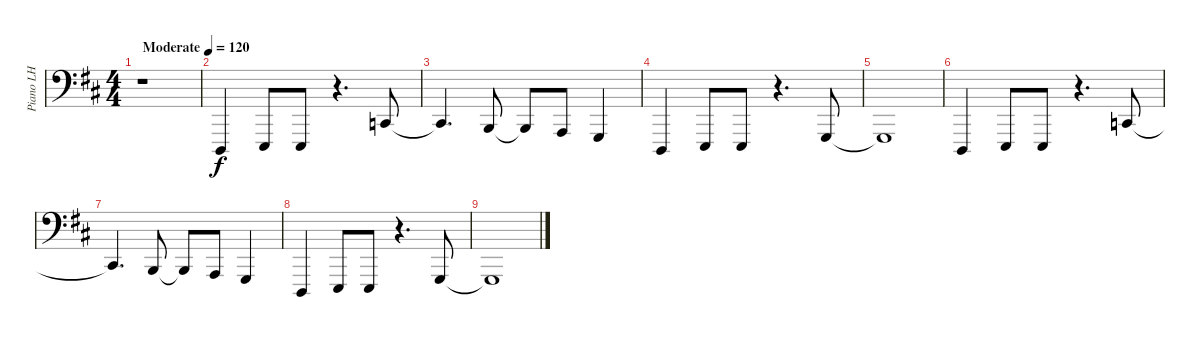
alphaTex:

\track ("Piano LH" "Piano LH") {instrument brightacousticpiano}
\staff {score}
\tuning (C3 G2 D2 A1 E1 B0) {hide}
\ts (4 4)
\tempo (120 "Moderate")
\clef f4
\ks d
r.1{dy f instrument brightacousticpiano} |
3.6.4 0.5.8 0.5.8 r.4{d} 3.4.8 |
3.4{t}.4{d} 2.4.8 2.4{t}.8 0.4.8 3.5.4 |
3.6.4 0.5.8 0.5.8 r.4{d} 3.5.8 |
3.5{t}.1 |
3.6.4 0.5.8 0.5.8 r.4{d} 3.4.8 |
3.4{t}.4{d} 2.4.8 2.4{t}.8 0.4.8 3.5.4 |
3.6.4 0.5.8 0.5.8 r.4{d} 3.5.8 |
3.5{t}.1
